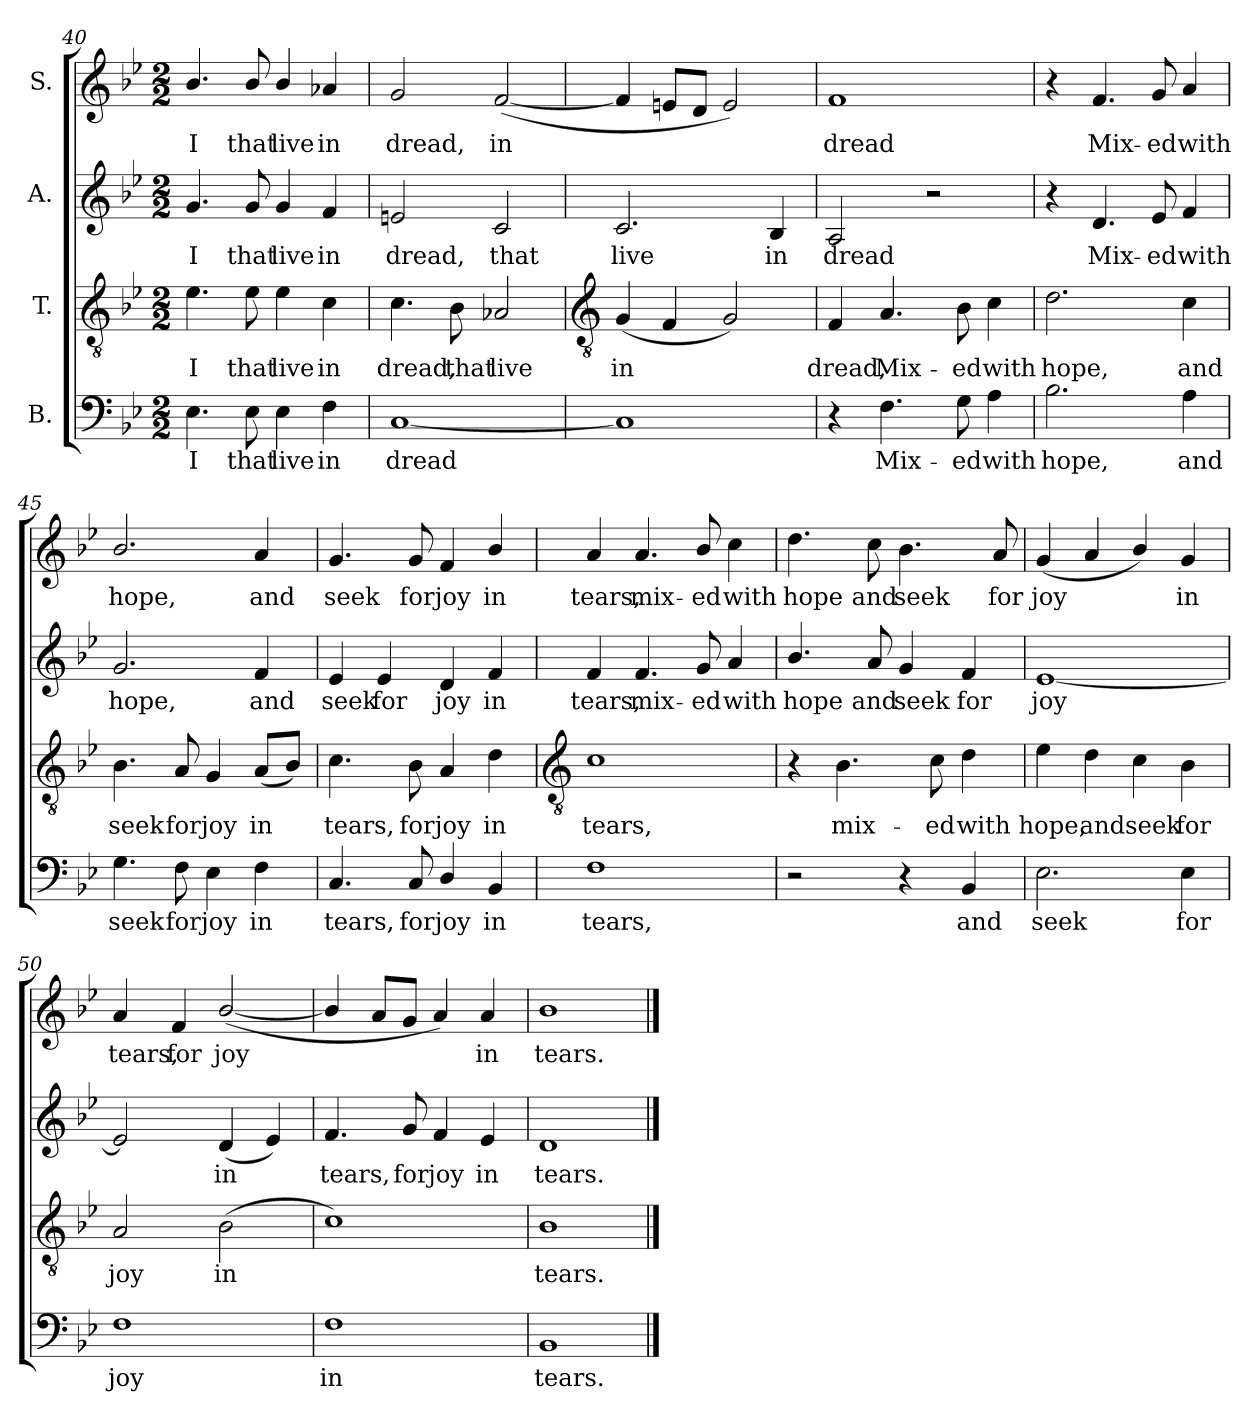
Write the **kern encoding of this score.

**kern	**text	**kern	**text	**kern	**text	**kern	**text
*part4	*part4	*part3	*part3	*part2	*part2	*part1	*part1
*staff4	*staff4	*staff3	*staff3	*staff2	*staff2	*staff1	*staff1
*I"B.	*	*I"T.	*	*I"A.	*	*I"S.	*
*clefF4	*	*clefGv2	*	*clefG2	*	*clefG2	*
*k[b-e-]	*	*k[b-e-]	*	*k[b-e-]	*	*k[b-e-]	*
*B-:	*	*B-:	*	*B-:	*	*B-:	*
*M2/2	*	*M2/2	*	*M2/2	*	*M2/2	*
=40	=40	=40	=40	=40	=40	=40	=40
!	!LO:LY:b	!	!LO:LY:b	!	!LO:LY:b	!	!LO:LY:b
4.E-	I	4.e-	I	4.g	I	4.b-/	I
!	!LO:LY:b	!	!LO:LY:b	!	!LO:LY:b	!	!LO:LY:b
8E-	that	8e-	that	8g	that	8b-/	that
!	!LO:LY:b	!	!LO:LY:b	!	!LO:LY:b	!	!LO:LY:b
4E-	live	4e-	live	4g	live	4b-/	live
!	!LO:LY:b	!	!LO:LY:b	!	!LO:LY:b	!	!LO:LY:b
4F	in	4c	in	4f	in	4a-X	in
=41	=41	=41	=41	=41	=41	=41	=41
!	!LO:LY:b	!	!LO:LY:b	!	!LO:LY:b	!	!LO:LY:b
[1C	dread	4.c	dread,	2en	dread,	2g	dread,
!	!	!	!LO:LY:b	!	!	!	!
.	.	8B-	that	.	.	.	.
!	!	!	!LO:LY:b	!	!LO:LY:b	!	!LO:LY:b
.	.	2A-X	live	2c	that	(<[2f	in
!!LO:LB:g=z
=42	=42	=42	=42	=42	=42	=42	=42
*	*	*clefGv2	*	*	*	*	*
!	!	!	!LO:LY:b	!	!LO:LY:b	!	!
1C]	.	(<4G	in	2.c	live	4f]	.
.	.	4F	.	.	.	8enL	.
.	.	.	.	.	.	8dJ	.
.	.	2G)	.	.	.	2e)	.
!	!	!	!	!	!LO:LY:b	!	!
.	.	.	.	4B-	in	.	.
=43	=43	=43	=43	=43	=43	=43	=43
!	!	!	!LO:LY:b	!	!LO:LY:b	!	!LO:LY:b
4r	.	4F	dread,	2A	dread	1f	dread
!	!LO:LY:b	!	!LO:LY:b	!	!	!	!
4.F	Mix-	4.A	Mix-	.	.	.	.
.	.	.	.	2r	.	.	.
!	!LO:LY:b	!	!LO:LY:b	!	!	!	!
8G	-ed	8B-	-ed	.	.	.	.
!	!LO:LY:b	!	!LO:LY:b	!	!	!	!
4A	with	4c	with	.	.	.	.
=44	=44	=44	=44	=44	=44	=44	=44
!	!LO:LY:b	!	!LO:LY:b	!	!	!	!
2.B-	hope,	2.d	hope,	4r	.	4r	.
!	!	!	!	!	!LO:LY:b	!	!LO:LY:b
.	.	.	.	4.d	Mix-	4.f	Mix-
!	!	!	!	!	!LO:LY:b	!	!LO:LY:b
.	.	.	.	8e-	-ed	8g	-ed
!	!LO:LY:b	!	!LO:LY:b	!	!LO:LY:b	!	!LO:LY:b
4A	and	4c	and	4f	with	4a	with
=45	=45	=45	=45	=45	=45	=45	=45
!	!LO:LY:b	!	!LO:LY:b	!	!LO:LY:b	!	!LO:LY:b
4.G	seek	4.B-	seek	2.g	hope,	2.b-/	hope,
!	!LO:LY:b	!	!LO:LY:b	!	!	!	!
8F	for	8A	for	.	.	.	.
!	!LO:LY:b	!	!LO:LY:b	!	!	!	!
4E-	joy	4G	joy	.	.	.	.
!	!LO:LY:b	!	!LO:LY:b	!	!LO:LY:b	!	!LO:LY:b
4F	in	(<8AL	in	4f	and	4a/	and
.	.	8B-J)	.	.	.	.	.
=46	=46	=46	=46	=46	=46	=46	=46
!	!LO:LY:b	!	!LO:LY:b	!	!LO:LY:b	!	!LO:LY:b
4.C	tears,	4.c	tears,	4e-	seek	4.g/	seek
!	!	!	!	!	!LO:LY:b	!	!
.	.	.	.	4e-	for	.	.
!	!LO:LY:b	!	!LO:LY:b	!	!	!	!LO:LY:b
8C/	for	8B-	for	.	.	8g/	for
!	!LO:LY:b	!	!LO:LY:b	!	!LO:LY:b	!	!LO:LY:b
4D/	joy	4A	joy	4d	joy	4f/	joy
!	!LO:LY:b	!	!LO:LY:b	!	!LO:LY:b	!	!LO:LY:b
4BB-	in	4d	in	4f	in	4b-/	in
!!LO:LB:g=z
=47	=47	=47	=47	=47	=47	=47	=47
*	*	*clefGv2	*	*	*	*	*
!	!LO:LY:b	!	!LO:LY:b	!	!LO:LY:b	!	!LO:LY:b
1F	tears,	1c	tears,	4f	tears,	4a	tears,
!	!	!	!	!	!LO:LY:b	!	!LO:LY:b
.	.	.	.	4.f	mix-	4.a	mix-
!	!	!	!	!	!LO:LY:b	!	!LO:LY:b
.	.	.	.	8g	-ed	8b-/	-ed
!	!	!	!	!	!LO:LY:b	!	!LO:LY:b
.	.	.	.	4a	with	4cc	with
=48	=48	=48	=48	=48	=48	=48	=48
!	!	!	!	!	!LO:LY:b	!	!LO:LY:b
2r	.	4r	.	4.b-/	hope	4.dd	hope
!	!	!	!LO:LY:b	!	!	!	!
.	.	4.B-	mix-	.	.	.	.
!	!	!	!	!	!LO:LY:b	!	!LO:LY:b
.	.	.	.	8a	and	8cc	and
!	!	!	!	!	!LO:LY:b	!	!LO:LY:b
4r	.	.	.	4g	seek	4.b-	seek
!	!	!	!LO:LY:b	!	!	!	!
.	.	8c	-ed	.	.	.	.
!	!LO:LY:b	!	!LO:LY:b	!	!LO:LY:b	!	!
4BB-	and	4d	with	4f	for	.	.
!	!	!	!	!	!	!	!LO:LY:b
.	.	.	.	.	.	8a	for
=49	=49	=49	=49	=49	=49	=49	=49
!	!LO:LY:b	!	!LO:LY:b	!	!LO:LY:b	!	!LO:LY:b
2.E-	seek	4e-	hope,	[1e-	joy	(<4g	joy
!	!	!	!LO:LY:b	!	!	!	!
.	.	4d	and	.	.	4a	.
!	!	!	!LO:LY:b	!	!	!	!
.	.	4c	seek	.	.	4b-/)	.
!	!LO:LY:b	!	!LO:LY:b	!	!	!	!LO:LY:b
4E-	for	4B-	for	.	.	4g	in
=50	=50	=50	=50	=50	=50	=50	=50
!	!LO:LY:b	!	!LO:LY:b	!	!	!	!LO:LY:b
1F	joy	2A	joy	2e-]	.	4a	tears,
!	!	!	!	!	!	!	!LO:LY:b
.	.	.	.	.	.	4f	for
!	!	!	!LO:LY:b	!	!LO:LY:b	!	!LO:LY:b
.	.	(>2B-	in	(<4d	in	(<[2b-/	joy
.	.	.	.	4e-)	.	.	.
=51	=51	=51	=51	=51	=51	=51	=51
!	!LO:LY:b	!	!	!	!LO:LY:b	!	!
1F	in	1c)	.	4.f	tears,	4b-/]	.
.	.	.	.	.	.	8aL	.
!	!	!	!	!	!LO:LY:b	!	!
.	.	.	.	8g	for	8gJ	.
!	!	!	!	!	!LO:LY:b	!	!
.	.	.	.	4f	joy	4a)	.
!	!	!	!	!	!LO:LY:b	!	!LO:LY:b
.	.	.	.	4e-	in	4a	in
=52	=52	=52	=52	=52	=52	=52	=52
!	!LO:LY:b	!	!LO:LY:b	!	!LO:LY:b	!	!LO:LY:b
1BB-	tears.	1B-	tears.	1d	tears.	1b-	tears.
==	==	==	==	==	==	==	==
*-	*-	*-	*-	*-	*-	*-	*-
